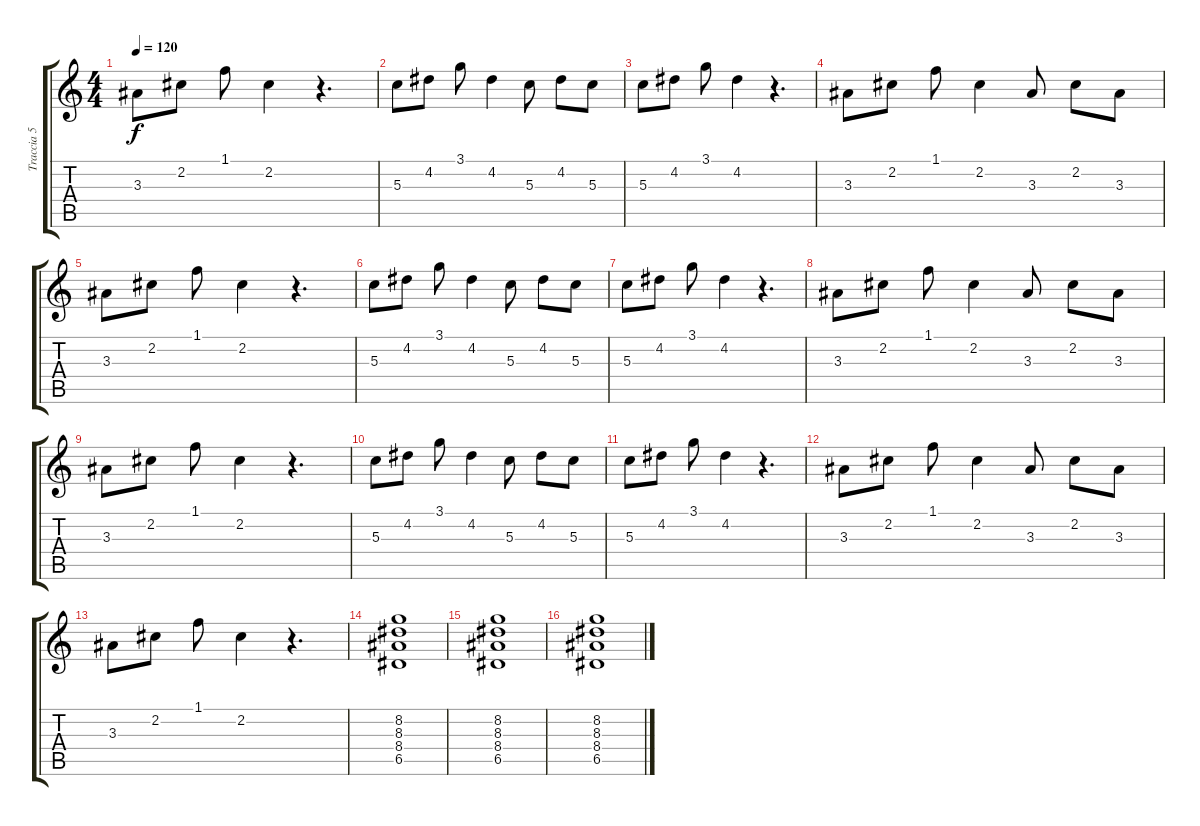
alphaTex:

\track ("Traccia 5" "Traccia 5") {instrument electricguitarjazz}
\staff {score tabs}
\tuning (E4 B3 G3 D3 A2 E2) {hide}
\ts (4 4)
\tempo 120
\clef g2
\ks c
3.3.8{dy f} 2.2.8 1.1.8 2.2.4 r.4{d} |
5.3.8 4.2.8 3.1.8 4.2.4 5.3.8 4.2.8 5.3.8 |
5.3.8 4.2.8 3.1.8 4.2.4 r.4{d} |
3.3.8 2.2.8 1.1.8 2.2.4 3.3.8 2.2.8 3.3.8 |
3.3.8 2.2.8 1.1.8 2.2.4 r.4{d} |
5.3.8 4.2.8 3.1.8 4.2.4 5.3.8 4.2.8 5.3.8 |
5.3.8 4.2.8 3.1.8 4.2.4 r.4{d} |
3.3.8 2.2.8 1.1.8 2.2.4 3.3.8 2.2.8 3.3.8 |
3.3.8 2.2.8 1.1.8 2.2.4 r.4{d} |
5.3.8 4.2.8 3.1.8 4.2.4 5.3.8 4.2.8 5.3.8 |
5.3.8 4.2.8 3.1.8 4.2.4 r.4{d} |
3.3.8 2.2.8 1.1.8 2.2.4 3.3.8 2.2.8 3.3.8 |
3.3.8 2.2.8 1.1.8 2.2.4 r.4{d} |
(8.2 8.3 8.4 6.5).1 |
(8.2 8.3 8.4 6.5).1 |
(8.2 8.3 8.4 6.5).1
